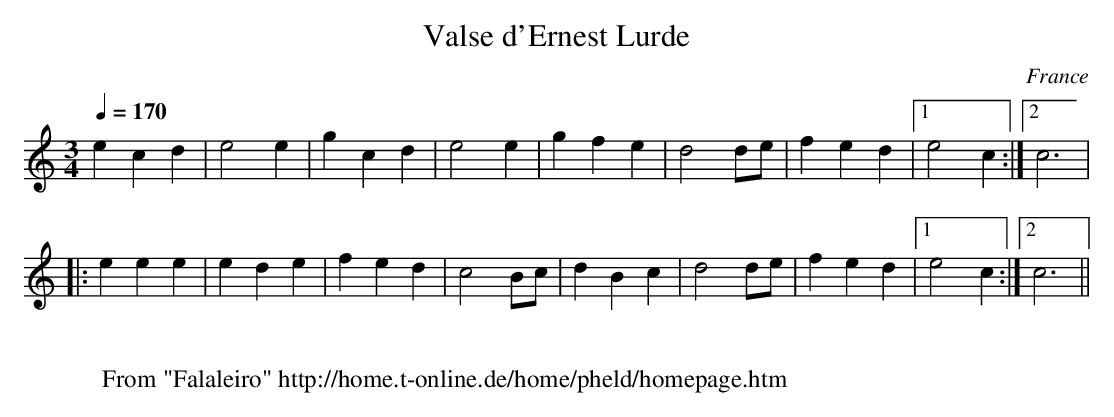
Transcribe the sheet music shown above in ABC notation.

X:1
T:Valse d'Ernest Lurde
M:3/4
L:1/4
Q:170
O:France
K:C
ecd|e2e|gcd|e2e|gfe|d2d/2e/2|fed|1e2c:|2c3|/
|:eee|ede|fed|c2B/2c/2|dBc|d2d/2e/2|fed|1e2c:|2c3||
W:
W: From "Falaleiro" http://home.t-online.de/home/pheld/homepage.htm
